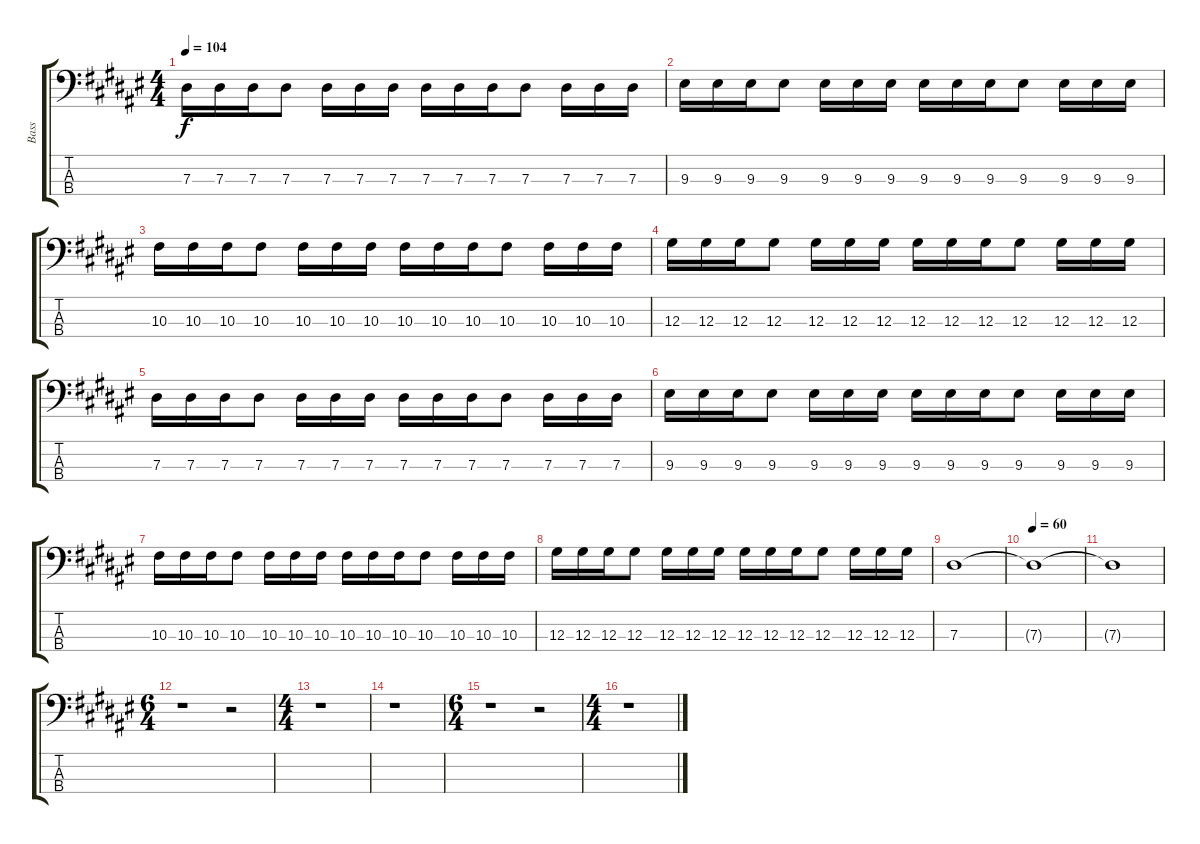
\track ("Bass" "Bass") {instrument electricbassfinger}
\staff {score tabs}
\tuning (Gb2 Db2 Ab1 Eb1) {hide}
\ts (4 4)
\tempo 104
\clef f4
\ks f#
7.3.16{dy f} 7.3.16 7.3.16 7.3.8 7.3.16 7.3.16 7.3.16 7.3.16 7.3.16 7.3.16 7.3.8 7.3.16 7.3.16 7.3.16 |
9.3.16 9.3.16 9.3.16 9.3.8 9.3.16 9.3.16 9.3.16 9.3.16 9.3.16 9.3.16 9.3.8 9.3.16 9.3.16 9.3.16 |
10.3.16 10.3.16 10.3.16 10.3.8 10.3.16 10.3.16 10.3.16 10.3.16 10.3.16 10.3.16 10.3.8 10.3.16 10.3.16 10.3.16 |
12.3.16 12.3.16 12.3.16 12.3.8 12.3.16 12.3.16 12.3.16 12.3.16 12.3.16 12.3.16 12.3.8 12.3.16 12.3.16 12.3.16 |
7.3.16 7.3.16 7.3.16 7.3.8 7.3.16 7.3.16 7.3.16 7.3.16 7.3.16 7.3.16 7.3.8 7.3.16 7.3.16 7.3.16 |
9.3.16 9.3.16 9.3.16 9.3.8 9.3.16 9.3.16 9.3.16 9.3.16 9.3.16 9.3.16 9.3.8 9.3.16 9.3.16 9.3.16 |
10.3.16 10.3.16 10.3.16 10.3.8 10.3.16 10.3.16 10.3.16 10.3.16 10.3.16 10.3.16 10.3.8 10.3.16 10.3.16 10.3.16 |
12.3.16 12.3.16 12.3.16 12.3.8 12.3.16 12.3.16 12.3.16 12.3.16 12.3.16 12.3.16 12.3.8 12.3.16 12.3.16 12.3.16 |
7.3.1 |
\tempo 60
7.3{t}.1{volume 7} |
7.3{t}.1 |
\ts (6 4)
r.1 r.2 |
\ts (4 4)
r.1 |
r.1 |
\ts (6 4)
r.1 r.2 |
\ts (4 4)
r.1
